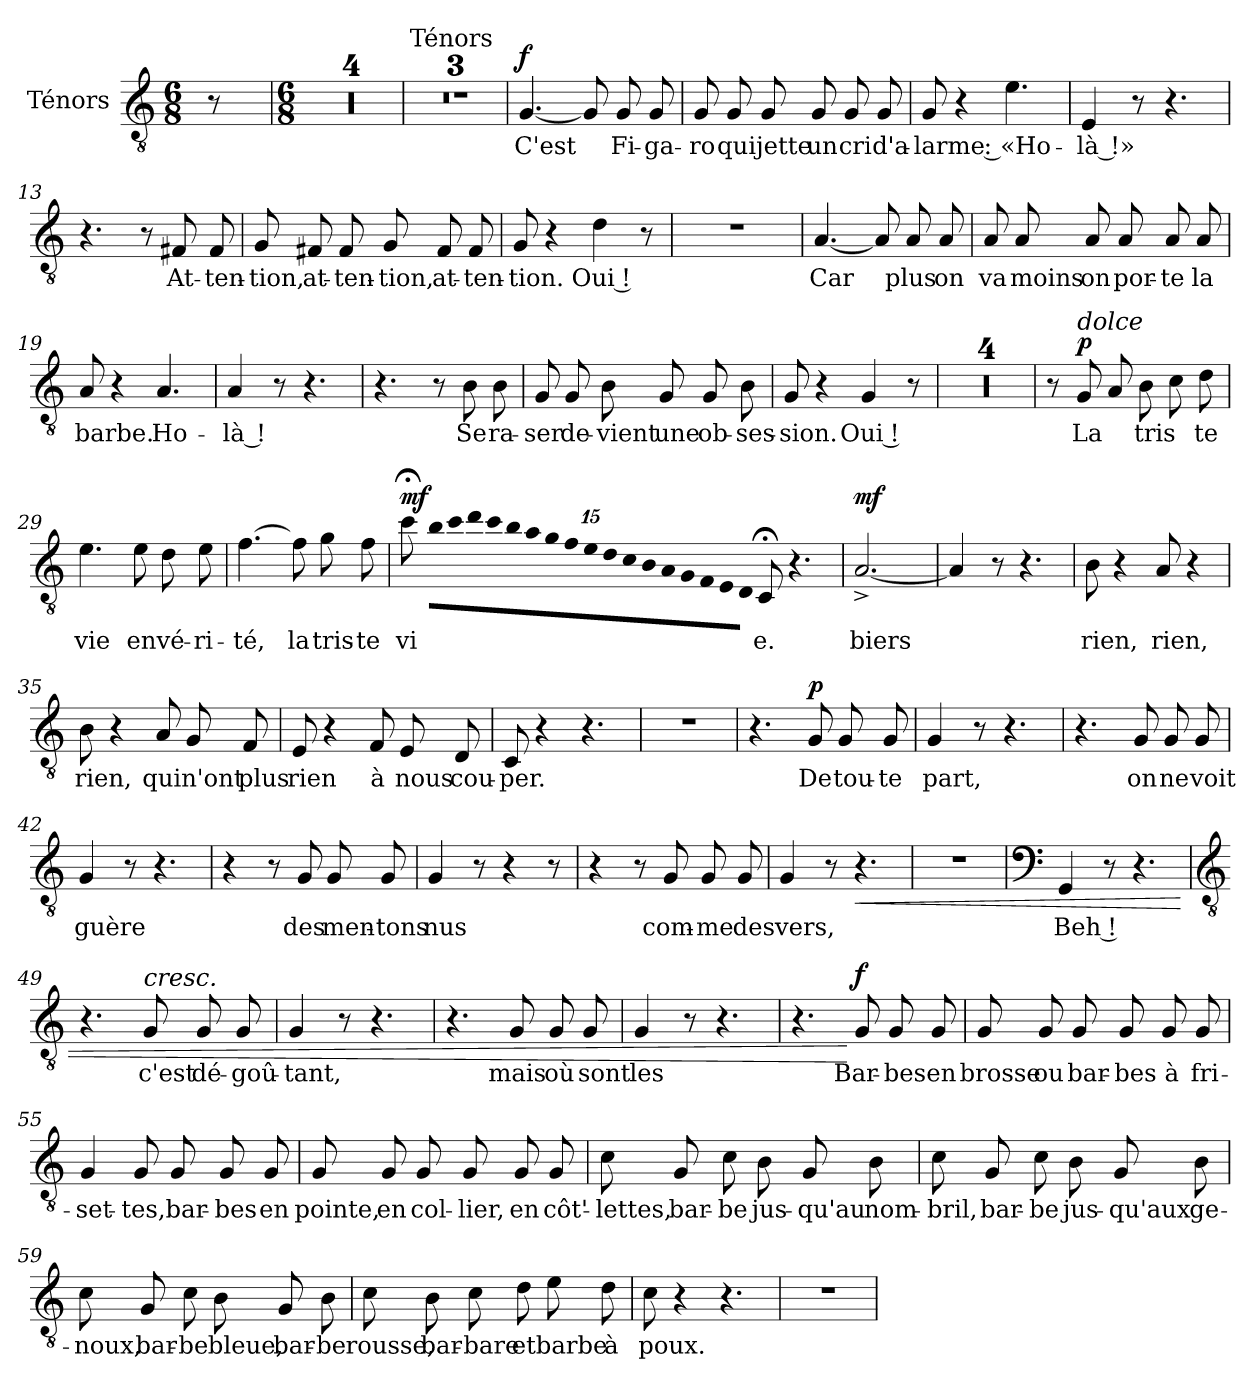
**kern	**text	**dynam
*part1	*part1	*part1
*staff1	*staff1	*staff1
*I"Ténors	*	*
*clefGv2	*	*
*k[]	*	*
*M6/8	*	*
=1	=1	=1
8r	.	.
=2	=2	=2
*M6/8	*	*
2.r	.	.
=3	=3	=3
2.r	.	.
=4	=4	=4
2.r	.	.
=5	=5	=5
2.r	.	.
!!LO:LB:g=z
=6	=6	=6
!LO:TX:a:t=Ténors	!	!
2.r	.	.
=7	=7	=7
2.r	.	.
=8	=8	=8
2.r	.	.
=9	=9	=9
!	!LO:LY:b	!LO:DY:a
[4.G/	C'est	f
8G/]	.	.
!	!LO:LY:b	!
8G/	Fi-	.
!	!LO:LY:b	!
8G/	ga-	.
=10	=10	=10
!	!LO:LY:b	!
8G/	ro	.
!	!LO:LY:b	!
8G/	qui	.
!	!LO:LY:b	!
8G/	jette	.
!	!LO:LY:b	!
8G/	un	.
!	!LO:LY:b	!
8G/	cri	.
!	!LO:LY:b	!
8G/	d'a-	.
!!LO:PB:g=z
=11	=11	=11
!	!LO:LY:b	!
8G/	larme :	.
4r	.	.
!	!LO:LY:b	!
4.e\	«Ho-	.
=12	=12	=12
!	!LO:LY:b	!
4E/	là !»	.
8r	.	.
4.r	.	.
=13	=13	=13
4.r	.	.
8r	.	.
!	!LO:LY:b	!
8F#X/	At-	.
!	!LO:LY:b	!
8F#/	ten-	.
=14	=14	=14
!	!LO:LY:b	!
8G/	tion,	.
!	!LO:LY:b	!
8F#X/	at-	.
!	!LO:LY:b	!
8F#/	ten-	.
!	!LO:LY:b	!
8G/	tion,	.
!	!LO:LY:b	!
8F#/	at-	.
!	!LO:LY:b	!
8F#/	ten-	.
=15	=15	=15
!	!LO:LY:b	!
8G/	tion.	.
4r	.	.
!	!LO:LY:b	!
4d\	Oui !	.
8r	.	.
!!LO:LB:g=z
=16	=16	=16
2.r	.	.
=17	=17	=17
!	!LO:LY:b	!
[4.A/	Car	.
8A/]	.	.
!	!LO:LY:b	!
8A/	plus	.
!	!LO:LY:b	!
8A/	on	.
=18	=18	=18
!	!LO:LY:b	!
8A/	va	.
!	!LO:LY:b	!
8A/	moins	.
!	!LO:LY:b	!
8A/	on	.
!	!LO:LY:b	!
8A/	por-	.
!	!LO:LY:b	!
8A/	te	.
!	!LO:LY:b	!
8A/	la	.
=19	=19	=19
!	!LO:LY:b	!
8A/	barbe.	.
4r	.	.
!	!LO:LY:b	!
4.A/	Ho-	.
=20	=20	=20
!	!LO:LY:b	!
4A/	là !	.
8r	.	.
4.r	.	.
!!LO:PB:g=z
=21	=21	=21
4.r	.	.
8r	.	.
!	!LO:LY:b	!
8B\	Se	.
!	!LO:LY:b	!
8B\	ra-	.
=22	=22	=22
!	!LO:LY:b	!
8G/	ser	.
!	!LO:LY:b	!
8G/	de-	.
!	!LO:LY:b	!
8B\	vient	.
!	!LO:LY:b	!
8G/	une	.
!	!LO:LY:b	!
8G/	ob-	.
!	!LO:LY:b	!
8B\	ses-	.
=23	=23	=23
!	!LO:LY:b	!
8G/	sion.	.
4r	.	.
!	!LO:LY:b	!
4G/	Oui !	.
8r	.	.
=24	=24	=24
2.r	.	.
=25	=25	=25
2.r	.	.
!!LO:LB:g=z
=26	=26	=26
2.r	.	.
=27	=27	=27
2.r	.	.
=28	=28	=28
8r	.	.
!LO:TX:a:i:t=dolce	!	!
!	!LO:LY:b	!LO:DY:b
8G/	La	p
8A/	.	.
!	!LO:LY:b	!
8B\	tris	.
!	!LO:LY:b	!
8c\	-	.
!	!LO:LY:b	!
8d\	te	.
=29	=29	=29
!	!LO:LY:b	!
4.e\	vie	.
!	!LO:LY:b	!
8e\	en	.
!	!LO:LY:b	!
8d\	vé-	.
!	!LO:LY:b	!
8e\	ri-	.
=30	=30	=30
!	!LO:LY:b	!
[4.f\	té,	.
!	!LO:LY:b	!
8f\]	la	.
!	!LO:LY:b	!
8g\	tris-	.
!	!LO:LY:b	!
8f\	te	.
!!LO:PB:g=z
=31	=31	=31
!	!LO:LY:b	!LO:DY:b
8cc;<\	vi	mf
*Xbrackettup	*	*
!LO:N:vis=32	!	!
960%7b!\LLL	.	.
!LO:N:vis=32	!	!
960%7cc!\	.	.
!LO:N:vis=32	!	!
960%7dd!\	.	.
!LO:N:vis=32	!	!
960%7cc!\	.	.
!LO:N:vis=32	!	!
960%7b!\	.	.
!LO:N:vis=32	!	!
960%7a!\	.	.
!LO:N:vis=32	!	!
960%7g!\	.	.
!LO:N:vis=32	!	!
960%7f!\	.	.
!LO:N:vis=32	!	!
960%7e!\	.	.
!LO:N:vis=32	!	!
960%7d!\	.	.
!LO:N:vis=32	!	!
960%7c!\	.	.
!LO:N:vis=32	!	!
960%7B!\	.	.
!LO:N:vis=32	!	!
960%7A!\	.	.
!LO:N:vis=32	!	!
960%7G!\	.	.
!LO:N:vis=32	!	!
960%7F!\	.	.
!LO:N:vis=32	!	!
960%7E!\	.	.
!LO:N:vis=32	!	!
960%7D!\JJJ	.	.
!	!LO:LY:b	!
8C;</	e.	.
4.r	.	.
=32	=32	=32
!	!LO:LY:b	!LO:DY:a
[2.A^/	-biers	mf
=33	=33	=33
4A/]	.	.
8r	.	.
4.r	.	.
!!LO:LB:g=z
=34	=34	=34
!	!LO:LY:b	!
8B\	rien,	.
4r	.	.
!	!LO:LY:b	!
8A/	rien,	.
4r	.	.
=35	=35	=35
!	!LO:LY:b	!
8B\	rien,	.
4r	.	.
!	!LO:LY:b	!
8A/	qui	.
!	!LO:LY:b	!
8G/	n'ont	.
!	!LO:LY:b	!
8F/	plus	.
=36	=36	=36
!	!LO:LY:b	!
8E/	rien	.
4r	.	.
!	!LO:LY:b	!
8F/	à	.
!	!LO:LY:b	!
8E/	nous	.
!	!LO:LY:b	!
8D/	cou-	.
=37	=37	=37
!	!LO:LY:b	!
8C/	per.	.
4r	.	.
4.r	.	.
!!LO:PB:g=z
=38	=38	=38
2.r	.	.
=39	=39	=39
4.r	.	.
!	!LO:LY:b	!LO:DY:a
8G/	De	p
!	!LO:LY:b	!
8G/	tou-	.
!	!LO:LY:b	!
8G/	te	.
=40	=40	=40
!	!LO:LY:b	!
4G/	part,	.
8r	.	.
4.r	.	.
=41	=41	=41
4.r	.	.
!	!LO:LY:b	!
8G/	on	.
!	!LO:LY:b	!
8G/	ne	.
!	!LO:LY:b	!
8G/	voit	.
!!LO:LB:g=z
=42	=42	=42
!	!LO:LY:b	!
4G/	guère	.
8r	.	.
4.r	.	.
=43	=43	=43
4r	.	.
8r	.	.
!	!LO:LY:b	!
8G/	des	.
!	!LO:LY:b	!
8G/	men-	.
!	!LO:LY:b	!
8G/	tons	.
=44	=44	=44
!	!LO:LY:b	!
4G/	nus	.
8r	.	.
4r	.	.
8r	.	.
=45	=45	=45
4r	.	.
8r	.	.
!	!LO:LY:b	!
8G/	com-	.
!	!LO:LY:b	!
8G/	me	.
!	!LO:LY:b	!
8G/	des	.
!!LO:PB:g=z
=46	=46	=46
!	!LO:LY:b	!
4G/	vers,	.
8r	.	.
!	!	!LO:HP:b
4.r	.	<
=47	=47	=47
2.r	.	.
=48	=48	=48
*clefF4	*	*
!	!LO:LY:b	!
4GG/	Beh !	.
8r	.	.
4.r	.	.
=49	=49	=49
*clefGv2	*	*
4.r	.	.
!LO:TX:a:i:t=cresc.	!	!
!	!LO:LY:b	!
8G/	c'est	.
!	!LO:LY:b	!
8G/	dé-	.
!	!LO:LY:b	!
8G/	goû-	.
!!LO:LB:g=z
=50	=50	=50
!	!LO:LY:b	!
4G/	tant,	.
8r	.	.
4.r	.	.
=51	=51	=51
4.r	.	.
!	!LO:LY:b	!
8G/	mais	.
!	!LO:LY:b	!
8G/	où	.
!	!LO:LY:b	!
8G/	sont	.
=52	=52	=52
!	!LO:LY:b	!
4G/	les	.
8r	.	.
4.r	.	.
=53	=53	=53
4.r	.	.
!	!LO:LY:b	!LO:DY:n=1:a
8G/	Bar-	[ f
!	!LO:LY:b	!
8G/	bes	.
!	!LO:LY:b	!
8G/	en	.
!!LO:PB:g=z
=54	=54	=54
!	!LO:LY:b	!
8G/	brosse	.
!	!LO:LY:b	!
8G/	ou	.
!	!LO:LY:b	!
8G/	bar-	.
!	!LO:LY:b	!
8G/	bes	.
!	!LO:LY:b	!
8G/	à	.
!	!LO:LY:b	!
8G/	fri-	.
=55	=55	=55
!	!LO:LY:b	!
4G/	set-	.
!	!LO:LY:b	!
8G/	-tes,	.
!	!LO:LY:b	!
8G/	bar-	.
!	!LO:LY:b	!
8G/	bes	.
!	!LO:LY:b	!
8G/	en	.
=56	=56	=56
!	!LO:LY:b	!
8G/	pointe,	.
!	!LO:LY:b	!
8G/	en	.
!	!LO:LY:b	!
8G/	col-	.
!	!LO:LY:b	!
8G/	lier,	.
!	!LO:LY:b	!
8G/	en	.
!	!LO:LY:b	!
8G/	côt'-	.
!!LO:LB:g=z
=57	=57	=57
!	!LO:LY:b	!
8c\	lettes,	.
!	!LO:LY:b	!
8G/	bar-	.
!	!LO:LY:b	!
8c\	be	.
!	!LO:LY:b	!
8B\	jus-	.
!	!LO:LY:b	!
8G/	qu'au	.
!	!LO:LY:b	!
8B\	nom-	.
=58	=58	=58
!	!LO:LY:b	!
8c\	bril,	.
!	!LO:LY:b	!
8G/	bar-	.
!	!LO:LY:b	!
8c\	be	.
!	!LO:LY:b	!
8B\	jus-	.
!	!LO:LY:b	!
8G/	qu'aux	.
!	!LO:LY:b	!
8B\	ge-	.
=59	=59	=59
!	!LO:LY:b	!
8c\	noux,	.
!	!LO:LY:b	!
8G/	bar-	.
!	!LO:LY:b	!
8c\	be	.
!	!LO:LY:b	!
8B\	bleue,	.
!	!LO:LY:b	!
8G/	bar-	.
!	!LO:LY:b	!
8B\	be	.
!!LO:PB:g=z
=60	=60	=60
!	!LO:LY:b	!
8c\	rousse,	.
!	!LO:LY:b	!
8B\	bar-	.
!	!LO:LY:b	!
8c\	bare	.
!	!LO:LY:b	!
8d\	et	.
!	!LO:LY:b	!
8e\	barbe	.
!	!LO:LY:b	!
8d\	à	.
=61	=61	=61
!	!LO:LY:b	!
8c\	poux.	.
4r	.	.
4.r	.	.
=62	=62	=62
2.r	.	.
=	=	=
*-	*-	*-
